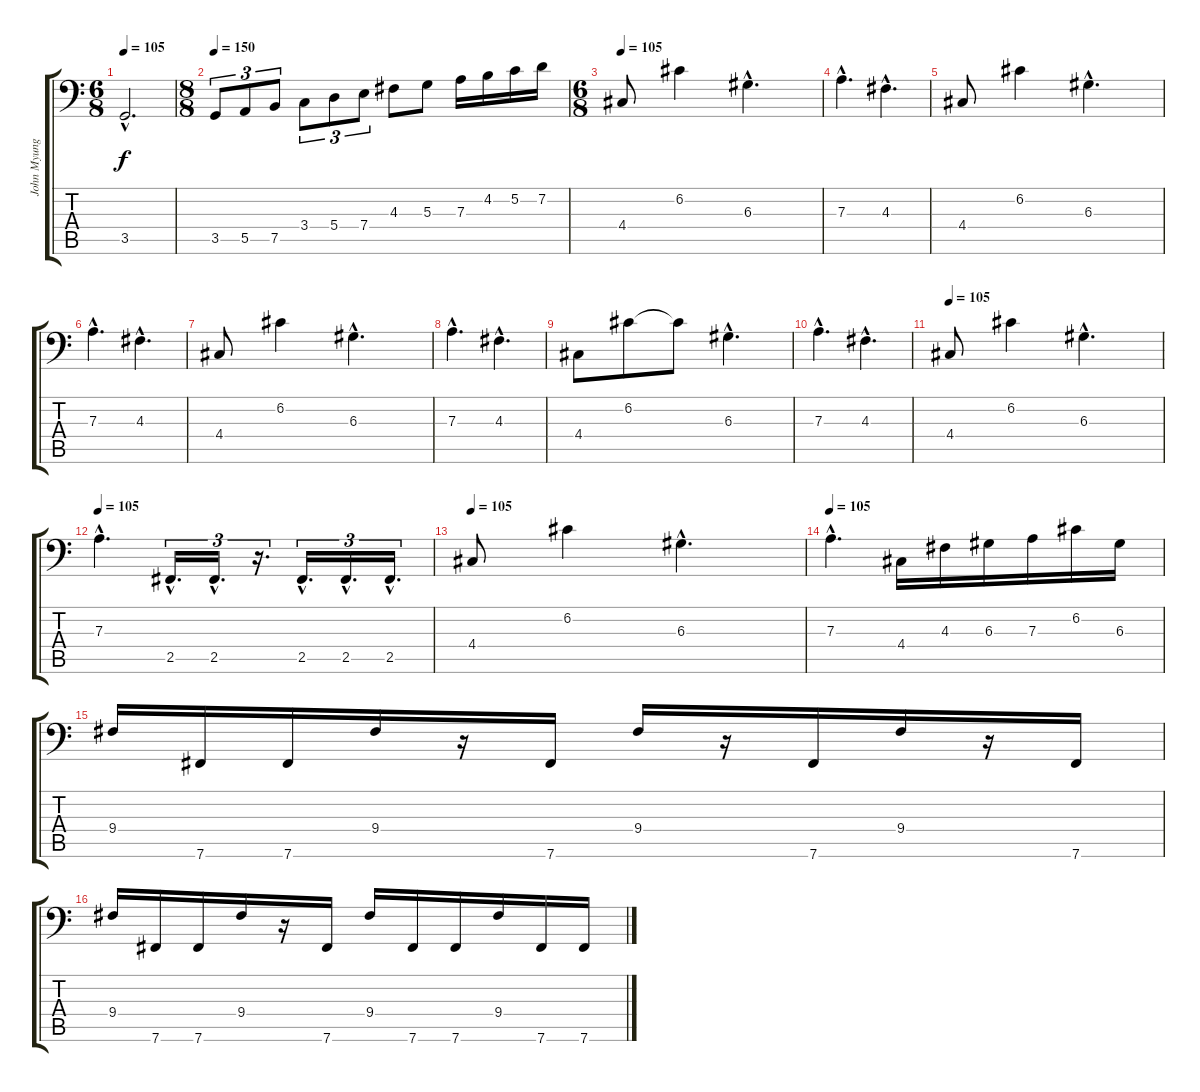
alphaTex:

\track ("John Myung" "John Myung") {instrument electricbassfinger}
\staff {score tabs}
\tuning (C3 G2 D2 A1 E1 B0) {hide}
\ts (6 8)
\tempo 105
\clef f4
\ks c
3.5{hac}.2{d dy f} |
\ts (8 8)
\tempo 150
3.5.8{tu (3 2)} 5.5.8{tu (3 2)} 7.5.8{tu (3 2)} 3.4.8{tu (3 2)} 5.4.8{tu (3 2)} 7.4.8{tu (3 2)} 4.3.8 5.3.8 7.3.16 4.2.16 5.2.16 7.2.16 |
\ts (6 8)
\tempo 105
4.4.8 6.2.4 6.3{hac}.4{d} |
7.3{hac}.4{d} 4.3{hac}.4{d} |
4.4.8 6.2.4 6.3{hac}.4{d} |
7.3{hac}.4{d} 4.3{hac}.4{d} |
4.4.8 6.2.4 6.3{hac}.4{d} |
7.3{hac}.4{d} 4.3{hac}.4{d} |
4.4.8 6.2.8 6.2{t}.8 6.3{hac}.4{d} |
7.3{hac}.4{d} 4.3{hac}.4{d} |
\tempo 105
4.4.8 6.2.4 6.3{hac}.4{d} |
\tempo 105
7.3{hac}.4{d} 2.5{hac}.16{d tu (3 2)} 2.5{hac}.16{d tu (3 2)} r.16{d tu (3 2)} 2.5{hac}.16{d tu (3 2)} 2.5{hac}.16{d tu (3 2)} 2.5{hac}.16{d tu (3 2)} |
\tempo 105
4.4.8 6.2.4 6.3{hac}.4{d} |
\tempo 105
7.3{hac}.4{d} 4.4.16 4.3.16 6.3.16 7.3.16 6.2.16 6.3.16 |
9.4.16 7.6.16 7.6.16 9.4.16 r.16 7.6.16 9.4.16 r.16 7.6.16 9.4.16 r.16 7.6.16 |
9.4.16 7.6.16 7.6.16 9.4.16 r.16 7.6.16 9.4.16 7.6.16 7.6.16 9.4.16 7.6.16 7.6.16
